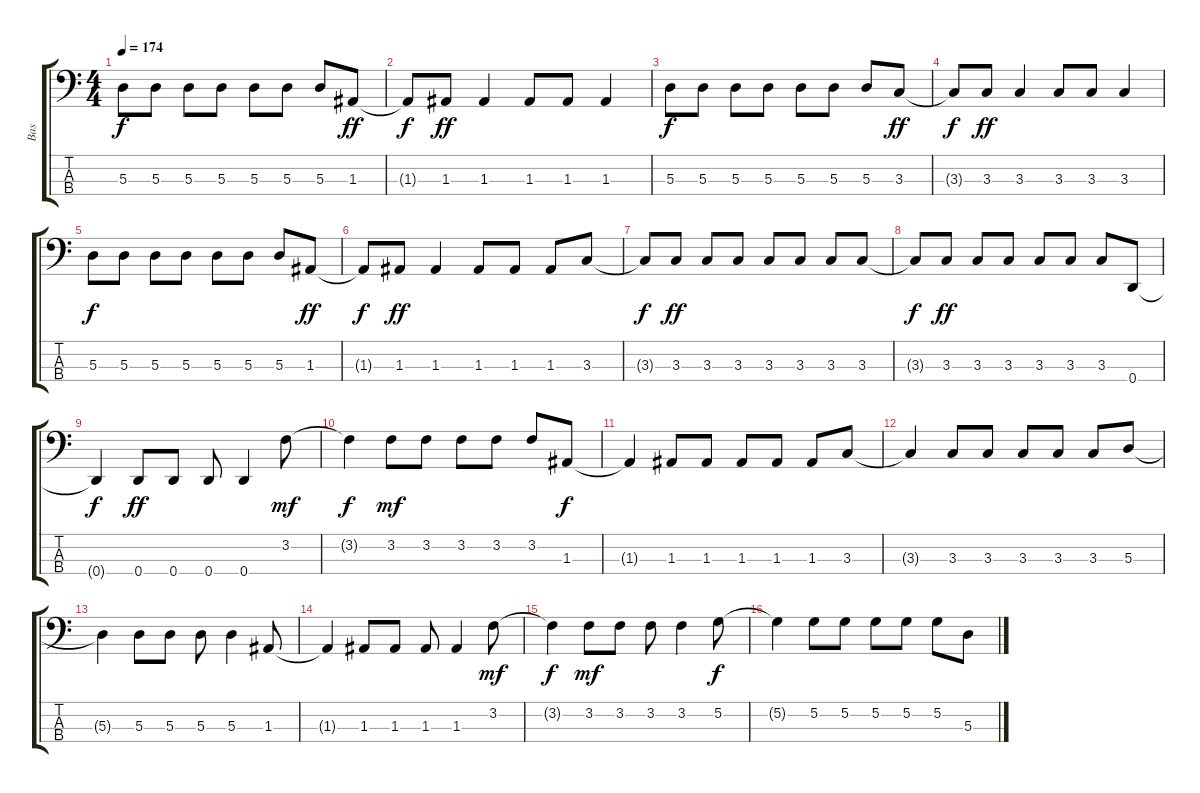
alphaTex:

\track ("Bas" "Bas") {instrument electricbassfinger}
\staff {score tabs}
\tuning (G2 D2 A1 D1) {hide}
\ts (4 4)
\tempo 174
\clef f4
\ks c
5.3.8{dy f instrument electricbassfinger} 5.3.8 5.3.8 5.3.8 5.3.8 5.3.8 5.3.8 1.3.8{dy ff} |
1.3{t}.8{dy f} 1.3.8{dy ff} 1.3.4 1.3.8 1.3.8 1.3.4 |
5.3.8{dy f} 5.3.8 5.3.8 5.3.8 5.3.8 5.3.8 5.3.8 3.3.8{dy ff} |
3.3{t}.8{dy f} 3.3.8{dy ff} 3.3.4 3.3.8 3.3.8 3.3.4 |
5.3.8{dy f} 5.3.8 5.3.8 5.3.8 5.3.8 5.3.8 5.3.8 1.3.8{dy ff} |
1.3{t}.8{dy f} 1.3.8{dy ff} 1.3.4 1.3.8 1.3.8 1.3.8 3.3.8 |
3.3{t}.8{dy f} 3.3.8{dy ff} 3.3.8 3.3.8 3.3.8 3.3.8 3.3.8 3.3.8 |
3.3{t}.8{dy f} 3.3.8{dy ff} 3.3.8 3.3.8 3.3.8 3.3.8 3.3.8 0.4.8 |
0.4{t}.4{dy f} 0.4.8{dy ff} 0.4.8 0.4.8 0.4.4 3.2.8{dy mf} |
3.2{t}.4{dy f} 3.2.8{dy mf} 3.2.8 3.2.8 3.2.8 3.2.8 1.3.8{dy f} |
1.3{t}.4 1.3.8 1.3.8 1.3.8 1.3.8 1.3.8 3.3.8 |
3.3{t}.4 3.3.8 3.3.8 3.3.8 3.3.8 3.3.8 5.3.8 |
5.3{t}.4 5.3.8 5.3.8 5.3.8 5.3.4 1.3.8 |
1.3{t}.4 1.3.8 1.3.8 1.3.8 1.3.4 3.2.8{dy mf} |
3.2{t}.4{dy f} 3.2.8{dy mf} 3.2.8 3.2.8 3.2.4 5.2.8{dy f} |
5.2{t}.4 5.2.8 5.2.8 5.2.8 5.2.8 5.2.8 5.3.8
